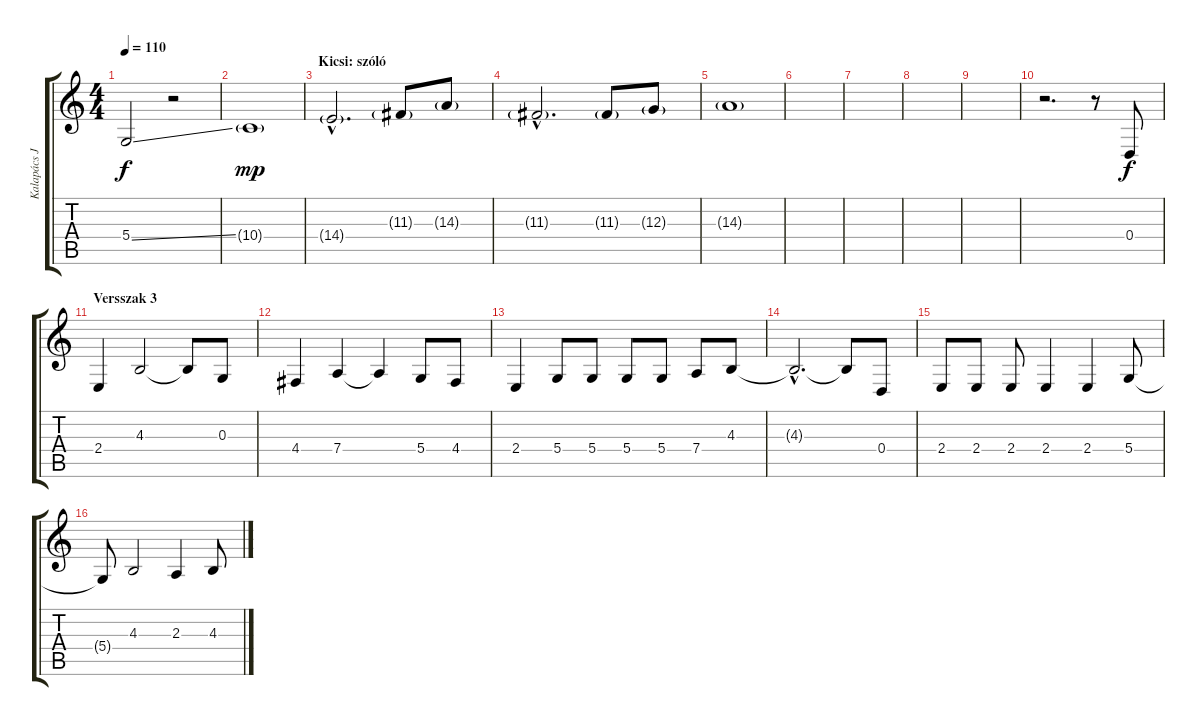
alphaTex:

\track ("Kalapács József" "Kalapács J") {instrument choiraahs}
\staff {score tabs}
\tuning (E4 B3 G3 D3 A2 E2) {hide}
\ts (4 4)
\tempo 110
\clef g2
\ks c
5.4{ss}.2{dy f} r.2 |
10.4{g}.1{dy mp} |
\section ("" "Kicsi: szóló")
14.4{g hac}.2{d} 11.3{g}.8 14.3{g}.8 |
11.3{g hac}.2{d} 11.3{g}.8 12.3{g}.8 |
14.3{g}.1{volume 8} |
|
|
|
|
r.2{d} r.8 0.4.8{dy f} |
\section ("" "Versszak 3")
2.4.4 4.3.2 4.3{t}.8 0.3.8 |
4.4.4 7.4.4 7.4{t}.4 5.4.8 4.4.8 |
2.4.4 5.4.8 5.4.8 5.4.8 5.4.8 7.4.8 4.3.8 |
4.3{hac t}.2{d} 4.3{t}.8 0.4.8 |
2.4.8 2.4.8 2.4.8 2.4.4 2.4.4 5.4.8 |
5.4{t}.8 4.3.2 2.3.4 4.3.8
